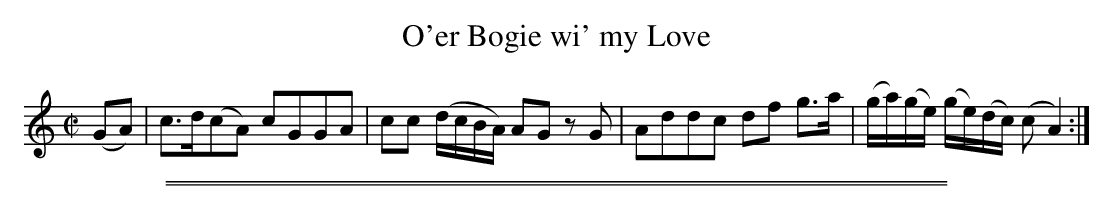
X:1
T: O'er Bogie wi' my Love
M: C|
L: 1/8
K: Am
(GA) |\
c>d(cA) cGGA | cc (d/c/B/A/) AG zG | Addc df g>a | (g/a/)(g/e/) (g/e/)(d/c/) (cA2) :|
